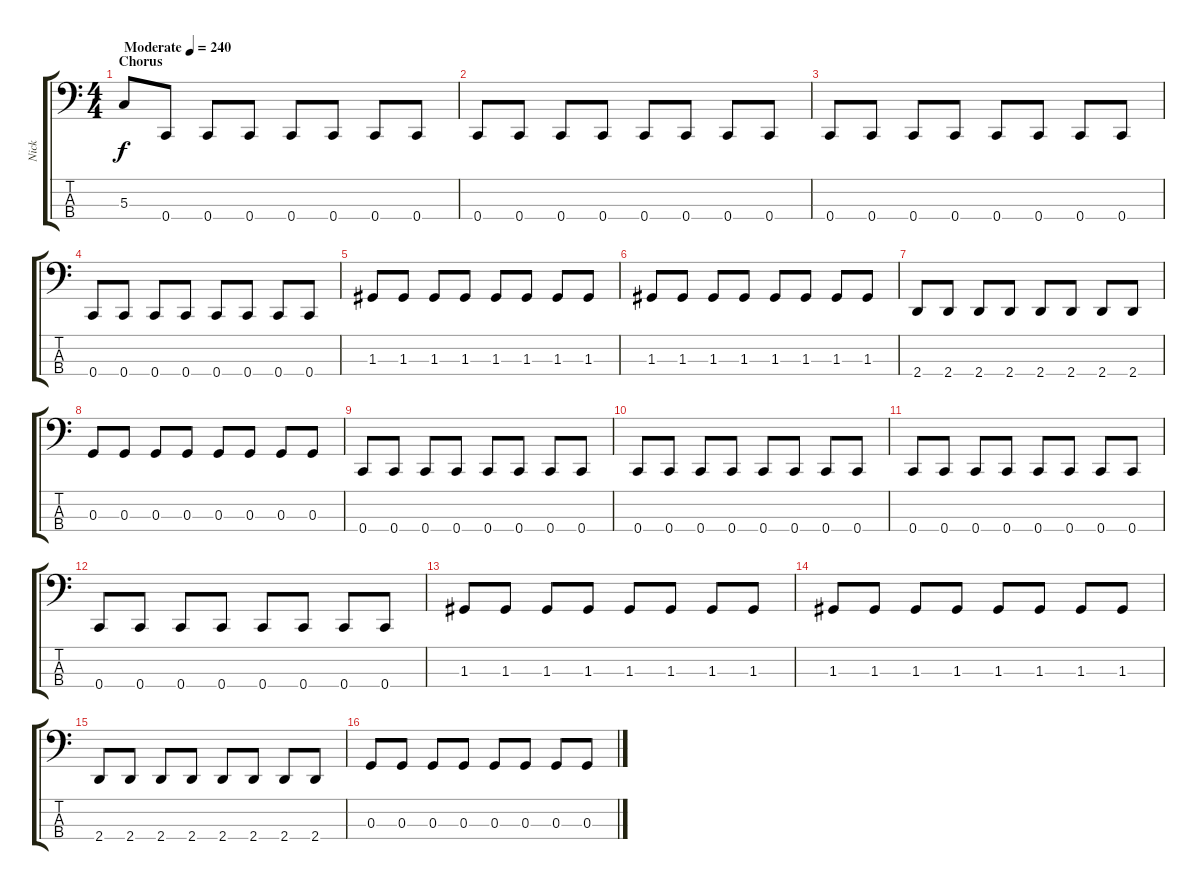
\track ("Nick" "Nick") {instrument slapbass1}
\staff {score tabs}
\tuning (G2 C2 G1 C1) {hide}
\ts (4 4)
\section ("" "Chorus")
\tempo (240 "Moderate")
\clef f4
\ks c
5.3.8{dy f instrument slapbass1} 0.4.8 0.4.8 0.4.8 0.4.8 0.4.8 0.4.8 0.4.8 |
0.4.8 0.4.8 0.4.8 0.4.8 0.4.8 0.4.8 0.4.8 0.4.8 |
0.4.8 0.4.8 0.4.8 0.4.8 0.4.8 0.4.8 0.4.8 0.4.8 |
0.4.8 0.4.8 0.4.8 0.4.8 0.4.8 0.4.8 0.4.8 0.4.8 |
1.3.8 1.3.8 1.3.8 1.3.8 1.3.8 1.3.8 1.3.8 1.3.8 |
1.3.8 1.3.8 1.3.8 1.3.8 1.3.8 1.3.8 1.3.8 1.3.8 |
2.4.8 2.4.8 2.4.8 2.4.8 2.4.8 2.4.8 2.4.8 2.4.8 |
0.3.8 0.3.8 0.3.8 0.3.8 0.3.8 0.3.8 0.3.8 0.3.8 |
0.4.8 0.4.8 0.4.8 0.4.8 0.4.8 0.4.8 0.4.8 0.4.8 |
0.4.8 0.4.8 0.4.8 0.4.8 0.4.8 0.4.8 0.4.8 0.4.8 |
0.4.8 0.4.8 0.4.8 0.4.8 0.4.8 0.4.8 0.4.8 0.4.8 |
0.4.8 0.4.8 0.4.8 0.4.8 0.4.8 0.4.8 0.4.8 0.4.8 |
1.3.8 1.3.8 1.3.8 1.3.8 1.3.8 1.3.8 1.3.8 1.3.8 |
1.3.8 1.3.8 1.3.8 1.3.8 1.3.8 1.3.8 1.3.8 1.3.8 |
2.4.8 2.4.8 2.4.8 2.4.8 2.4.8 2.4.8 2.4.8 2.4.8 |
0.3.8 0.3.8 0.3.8 0.3.8 0.3.8 0.3.8 0.3.8 0.3.8
